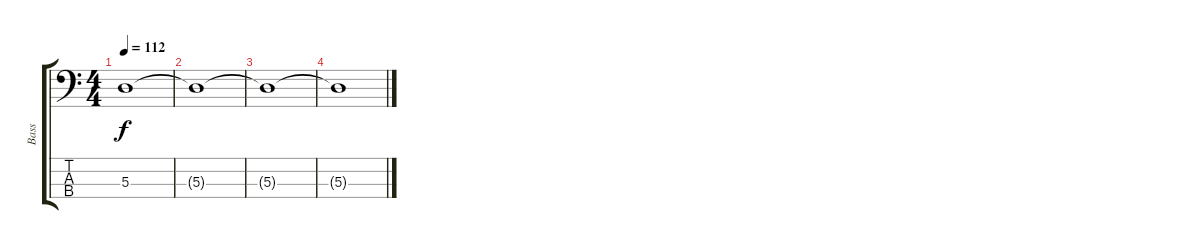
\track ("Bass" "Bass") {instrument electricbassfinger}
\staff {score tabs}
\tuning (G2 D2 A1 E1) {hide}
\ts (4 4)
\tempo 112
\clef f4
\ks c
5.3.1{dy f} |
5.3{t}.1 |
5.3{t}.1 |
5.3{t}.1
